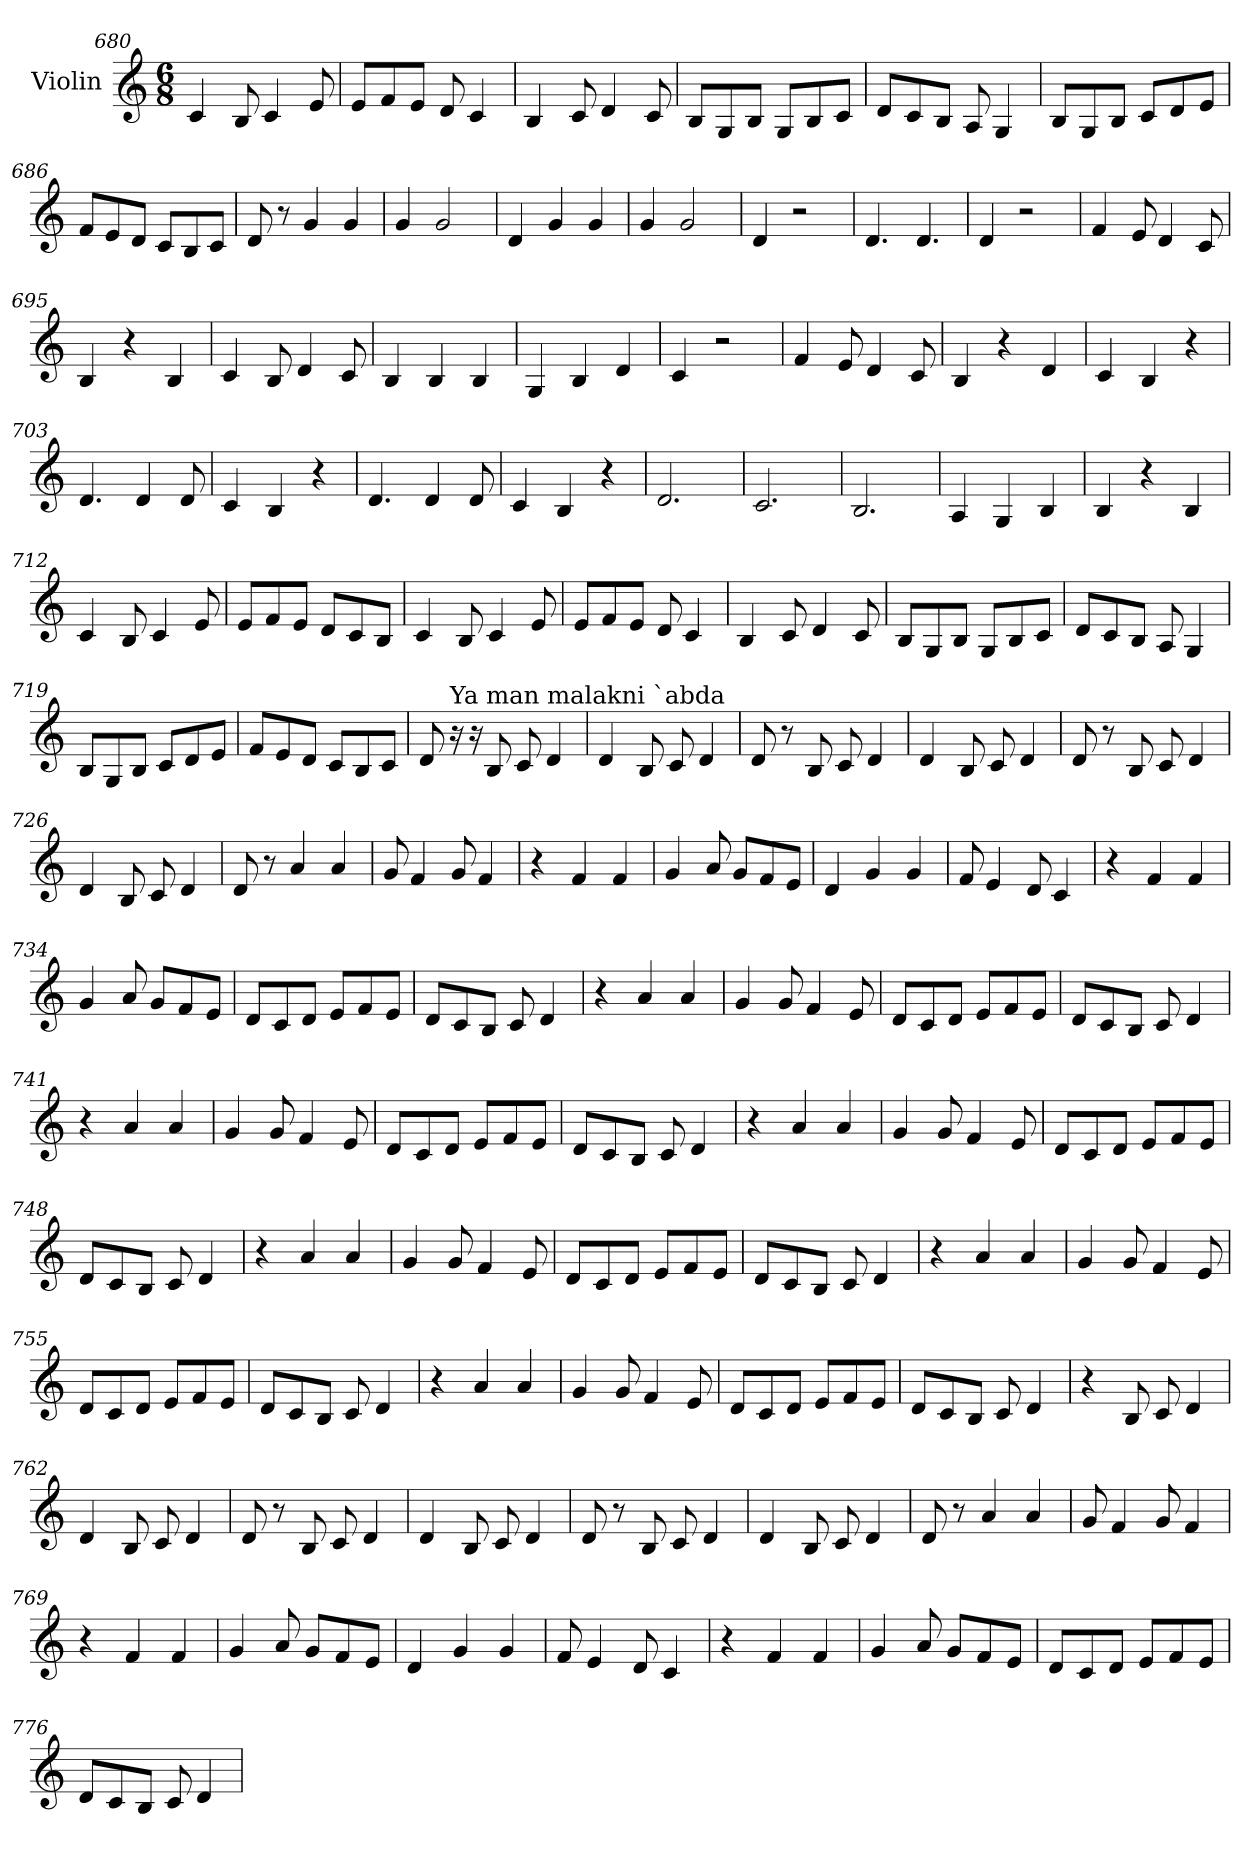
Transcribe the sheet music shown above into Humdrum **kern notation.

**kern
*part1
*staff1
*I"Violin
*clefG2
*k[]
*C:
*M6/8
=680
4c/
8B/
4c/
8e/
!!LO:PB:g=z
=681
8e/L
8f/
8e/J
8d/
4c/
=682
4B/
8c/
4d/
8c/
!!LO:PB:g=z
=683
8B/L
8G/
8B/J
8G/L
8B/
8c/J
=684
8d/L
8c/
8B/J
8A/
4G/
=685
8B/L
8G/
8B/J
8c/L
8d/
8e/J
!!LO:PB:g=z
=686
8f/L
8e/
8d/J
8c/L
8B/
8c/J
=687
8d/
8r
4g/
4g/
!!LO:PB:g=z
=688
4g/
2g/
=689
4d/
4g/
4g/
=690
4g/
2g/
=691
4d/
2r
=692
4.d/
4.d/
!!LO:PB:g=z
=693
4d/
2r
=694
4f/
8e/
4d/
8c/
=695
4B/
4r
4B/
!!LO:PB:g=z
=696
4c/
8B/
4d/
8c/
=697
4B/
4B/
4B/
=698
4G/
4B/
4d/
=699
4c/
2r
!!LO:PB:g=z
=700
4f/
8e/
4d/
8c/
=701
4B/
4r
4d/
=702
4c/
4B/
4r
!!LO:PB:g=z
=703
4.d/
4d/
8d/
=704
4c/
4B/
4r
=705
4.d/
4d/
8d/
=706
4c/
4B/
4r
!!LO:PB:g=z
=707
2.d/
=708
2.c/
=709
2.B/
=710
4A/
4G/
4B/
!!LO:PB:g=z
=711
4B/
4r
4B/
=712
4c/
8B/
4c/
8e/
=713
8e/L
8f/
8e/J
8d/L
8c/
8B/J
=714
4c/
8B/
4c/
8e/
!!LO:PB:g=z
=715
8e/L
8f/
8e/J
8d/
4c/
=716
4B/
8c/
4d/
8c/
!!LO:PB:g=z
=717
8B/L
8G/
8B/J
8G/L
8B/
8c/J
=718
8d/L
8c/
8B/J
8A/
4G/
=719
8B/L
8G/
8B/J
8c/L
8d/
8e/J
!!LO:PB:g=z
=720
8f/L
8e/
8d/J
8c/L
8B/
8c/J
=721
8d/
!LO:TX:a:t=Ya man malakni `abda
16r
16r
8B/
8c/
4d/
=722
4d/
8B/
8c/
4d/
=723
8d/
8r
8B/
8c/
4d/
=724
4d/
8B/
8c/
4d/
!!LO:PB:g=z
=725
8d/
8r
8B/
8c/
4d/
=726
4d/
8B/
8c/
4d/
=727
8d/
8r
4a/
4a/
!!LO:PB:g=z
=728
8g/
4f/
8g/
4f/
=729
4r
4f/
4f/
=730
4g/
8a/
8g/L
8f/
8e/J
!!LO:PB:g=z
=731
4d/
4g/
4g/
=732
8f/
4e/
8d/
4c/
=733
4r
4f/
4f/
!!LO:PB:g=z
=734
4g/
8a/
8g/L
8f/
8e/J
=735
8d/L
8c/
8d/J
8e/L
8f/
8e/J
=736
8d/L
8c/
8B/J
8c/
4d/
!!LO:PB:g=z
=737
4r
4a/
4a/
=738
4g/
8g/
4f/
8e/
=739
8d/L
8c/
8d/J
8e/L
8f/
8e/J
!!LO:PB:g=z
=740
8d/L
8c/
8B/J
8c/
4d/
=741
4r
4a/
4a/
=742
4g/
8g/
4f/
8e/
!!LO:PB:g=z
=743
8d/L
8c/
8d/J
8e/L
8f/
8e/J
=744
8d/L
8c/
8B/J
8c/
4d/
=745
4r
4a/
4a/
!!LO:PB:g=z
=746
4g/
8g/
4f/
8e/
=747
8d/L
8c/
8d/J
8e/L
8f/
8e/J
=748
8d/L
8c/
8B/J
8c/
4d/
!!LO:PB:g=z
=749
4r
4a/
4a/
=750
4g/
8g/
4f/
8e/
=751
8d/L
8c/
8d/J
8e/L
8f/
8e/J
!!LO:PB:g=z
=752
8d/L
8c/
8B/J
8c/
4d/
=753
4r
4a/
4a/
=754
4g/
8g/
4f/
8e/
!!LO:PB:g=z
=755
8d/L
8c/
8d/J
8e/L
8f/
8e/J
=756
8d/L
8c/
8B/J
8c/
4d/
=757
4r
4a/
4a/
!!LO:PB:g=z
=758
4g/
8g/
4f/
8e/
=759
8d/L
8c/
8d/J
8e/L
8f/
8e/J
=760
8d/L
8c/
8B/J
8c/
4d/
!!LO:PB:g=z
=761
4r
8B/
8c/
4d/
=762
4d/
8B/
8c/
4d/
=763
8d/
8r
8B/
8c/
4d/
!!LO:PB:g=z
=764
4d/
8B/
8c/
4d/
=765
8d/
8r
8B/
8c/
4d/
=766
4d/
8B/
8c/
4d/
!!LO:PB:g=z
=767
8d/
8r
4a/
4a/
=768
8g/
4f/
8g/
4f/
=769
4r
4f/
4f/
=770
4g/
8a/
8g/L
8f/
8e/J
=771
4d/
4g/
4g/
=772
8f/
4e/
8d/
4c/
!!LO:PB:g=z
=773
4r
4f/
4f/
=774
4g/
8a/
8g/L
8f/
8e/J
=775
8d/L
8c/
8d/J
8e/L
8f/
8e/J
!!LO:PB:g=z
=776
8d/L
8c/
8B/J
8c/
4d/
=
*-
